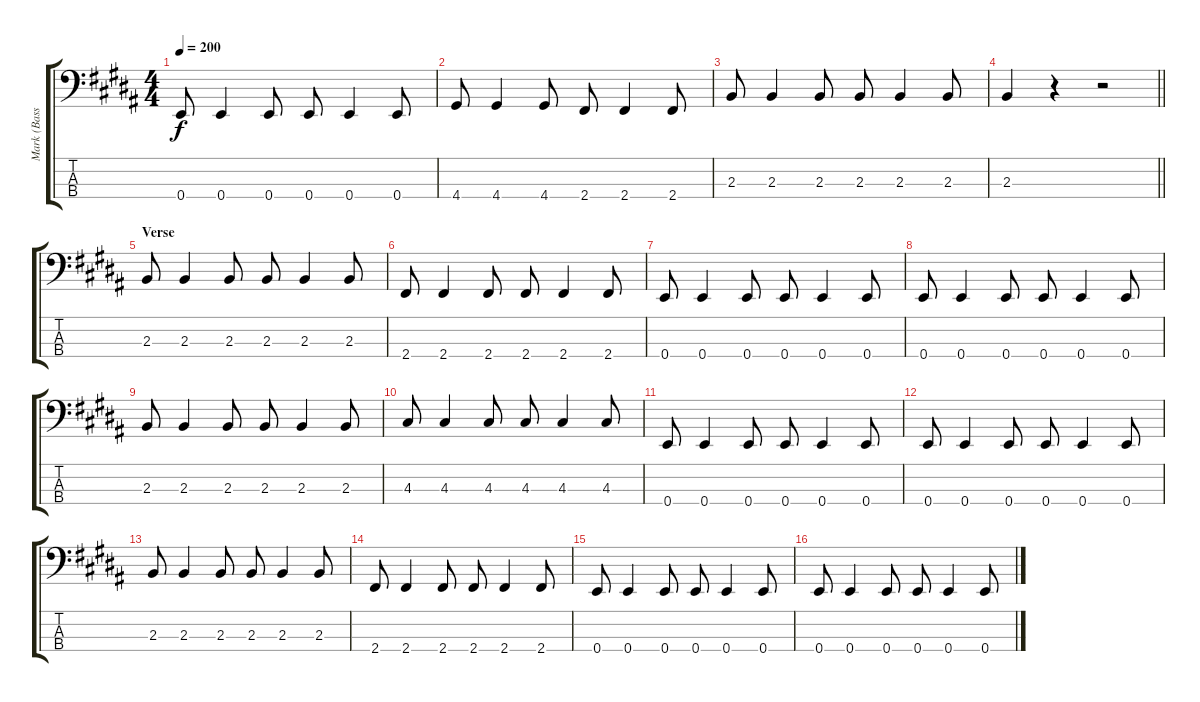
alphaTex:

\track ("Mark (Bass)" "Mark (Bass") {instrument electricbasspick}
\staff {score tabs}
\tuning (G2 D2 A1 E1) {hide}
\ts (4 4)
\tempo 200
\clef f4
\ks b
0.4.8{dy f} 0.4.4 0.4.8 0.4.8 0.4.4 0.4.8 |
4.4.8 4.4.4 4.4.8 2.4.8 2.4.4 2.4.8 |
2.3.8 2.3.4 2.3.8 2.3.8 2.3.4 2.3.8 |
\barLineRight lightlight
2.3.4 r.4 r.2 |
\section ("" "Verse")
2.3.8 2.3.4 2.3.8 2.3.8 2.3.4 2.3.8 |
2.4.8 2.4.4 2.4.8 2.4.8 2.4.4 2.4.8 |
0.4.8 0.4.4 0.4.8 0.4.8 0.4.4 0.4.8 |
0.4.8 0.4.4 0.4.8 0.4.8 0.4.4 0.4.8 |
2.3.8 2.3.4 2.3.8 2.3.8 2.3.4 2.3.8 |
4.3.8 4.3.4 4.3.8 4.3.8 4.3.4 4.3.8 |
0.4.8 0.4.4 0.4.8 0.4.8 0.4.4 0.4.8 |
0.4.8 0.4.4 0.4.8 0.4.8 0.4.4 0.4.8 |
2.3.8 2.3.4 2.3.8 2.3.8 2.3.4 2.3.8 |
2.4.8 2.4.4 2.4.8 2.4.8 2.4.4 2.4.8 |
0.4.8 0.4.4 0.4.8 0.4.8 0.4.4 0.4.8 |
0.4.8 0.4.4 0.4.8 0.4.8 0.4.4 0.4.8
